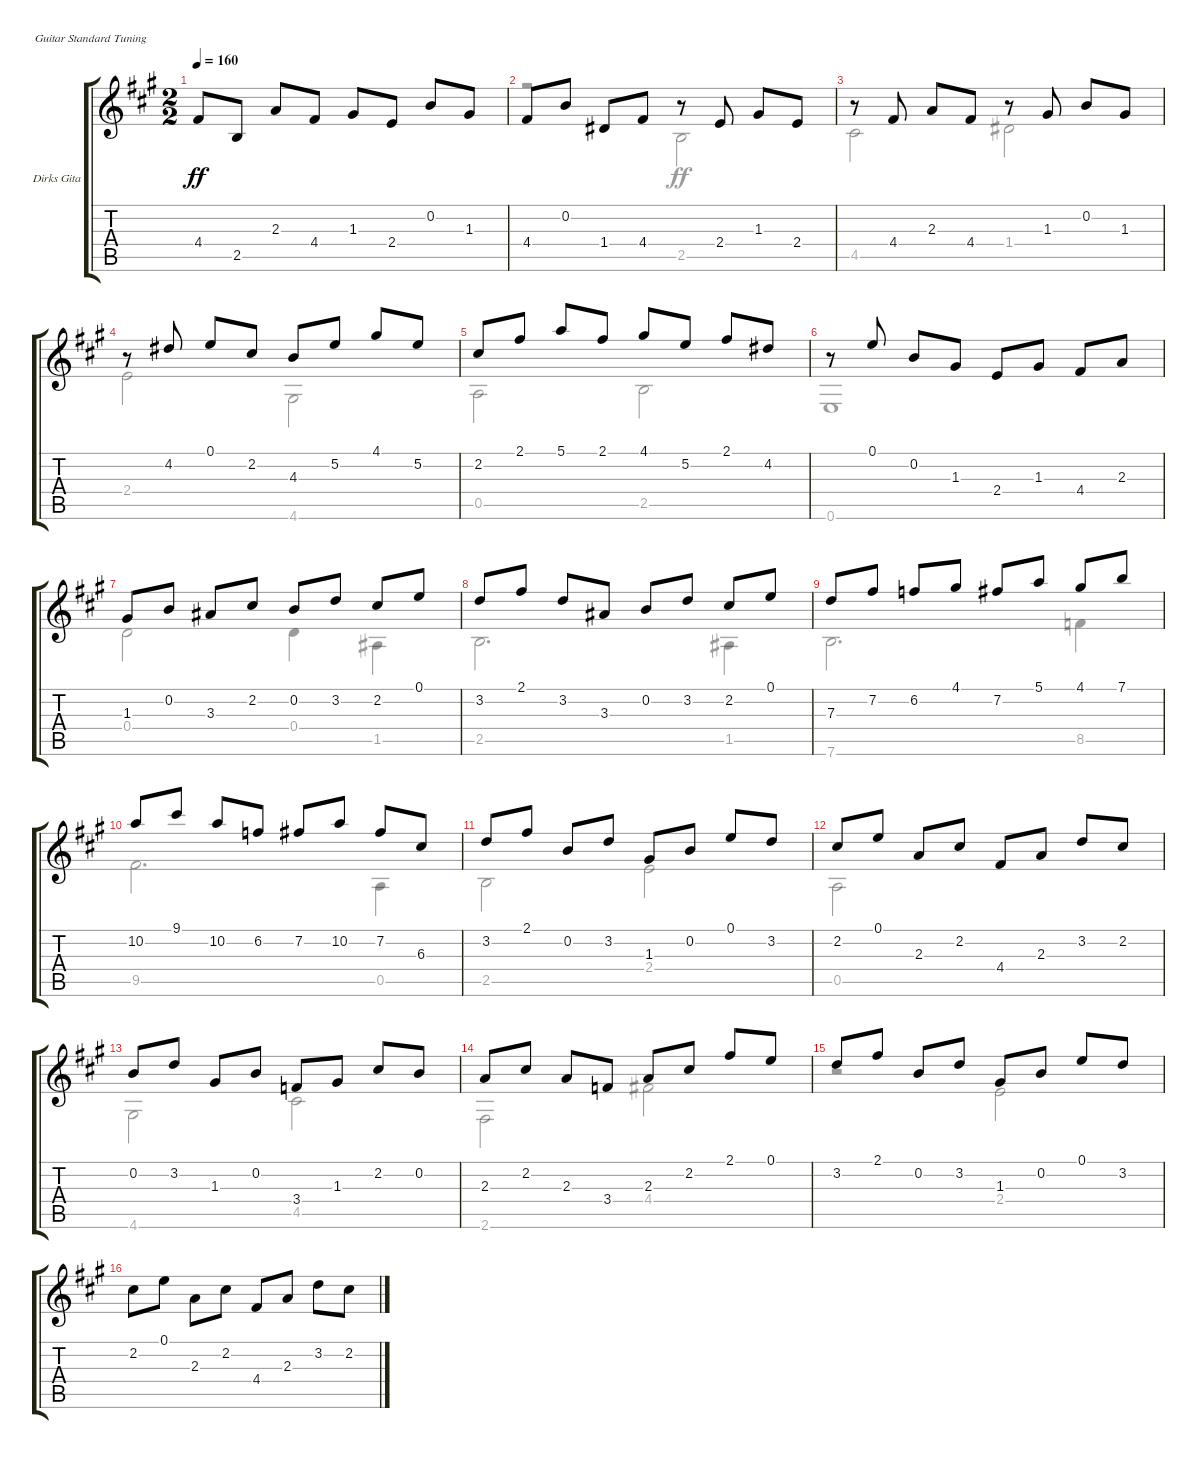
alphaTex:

\bracketExtendMode groupsimilarinstruments
\firstSystemTrackNameOrientation horizontal
\otherSystemsTrackNameOrientation horizontal
\track ("Dirks Gitarre" "Dirks Gita") {instrument acousticguitarnylon}
\staff {score tabs}
\tuning (E4 B3 G3 D3 A2 E2)
\voice
\ts (2 2)
\tempo 160
\clef g2
\ks a
4.4.8{dy ff} 2.5.8 2.3.8 4.4.8 1.3.8 2.4.8 0.2.8 1.3.8 |
4.4.8 0.2.8 1.4.8 4.4.8 r.8 2.4.8 1.3.8 2.4.8 |
r.8 4.4.8 2.3.8 4.4.8 r.8 1.3.8 0.2.8 1.3.8 |
r.8 4.2.8 0.1.8 2.2.8 4.3.8 5.2.8 4.1.8 5.2.8 |
2.2.8 2.1.8 5.1.8 2.1.8 4.1.8 5.2.8 2.1.8 4.2.8 |
r.8 0.1.8 0.2.8 1.3.8 2.4.8 1.3.8 4.4.8 2.3.8 |
1.3.8 0.2.8 3.3.8 2.2.8 0.2.8 3.2.8 2.2.8 0.1.8 |
3.2.8 2.1.8 3.2.8 3.3.8 0.2.8 3.2.8 2.2.8 0.1.8 |
7.3.8 7.2.8 6.2.8 4.1.8 7.2.8 5.1.8 4.1.8 7.1.8 |
10.2.8 9.1.8 10.2.8 6.2.8 7.2.8 10.2.8 7.2.8 6.3.8 |
3.2.8 2.1.8 0.2.8 3.2.8 1.3.8 0.2.8 0.1.8 3.2.8 |
2.2.8 0.1.8 2.3.8 2.2.8 4.4.8 2.3.8 3.2.8 2.2.8 |
0.2.8 3.2.8 1.3.8 0.2.8 3.4.8 1.3.8 2.2.8 0.2.8 |
2.3.8 2.2.8 2.3.8 3.4.8 2.3.8 2.2.8 2.1.8 0.1.8 |
3.2.8 2.1.8 0.2.8 3.2.8 1.3.8 0.2.8 0.1.8 3.2.8 |
2.2.8 0.1.8 2.3.8 2.2.8 4.4.8 2.3.8 3.2.8 2.2.8
\voice
\clef g2
\ottava regular
\simile none
\ks a
|
r.2 2.5.2 |
4.5.2 1.4.2 |
2.4.2 4.6.2 |
0.5.2 2.5.2 |
0.6.1 |
0.4.2 0.4.4 1.5.4 |
2.5.2{d} 1.5.4 |
7.6.2{d} 8.5.4 |
9.5.2{d} 0.5.4 |
2.5.2 2.4.2 |
0.5.2 |
4.6.2 4.5.2 |
2.6.2 4.4.2 |
r.2 2.4.2 |
